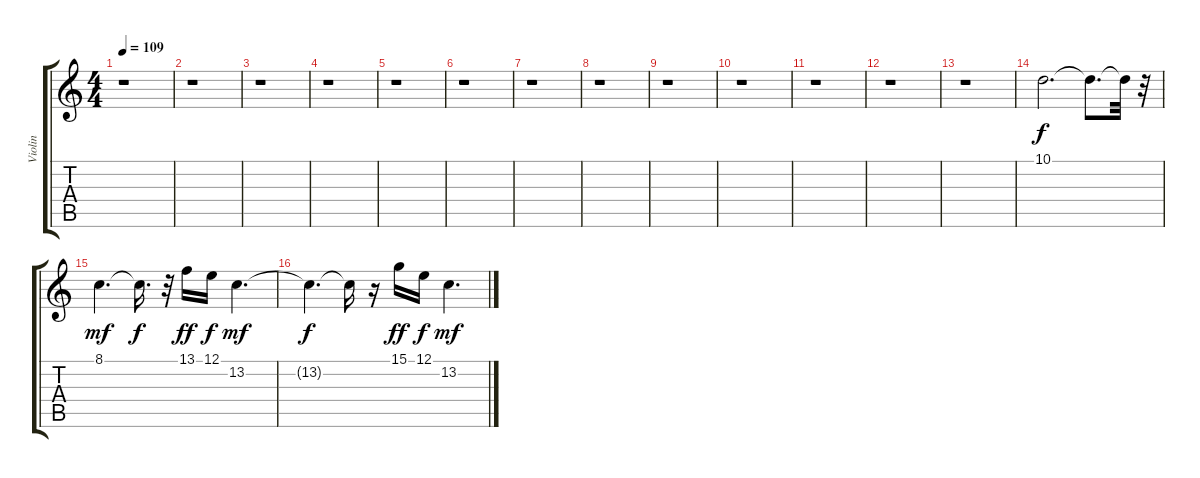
\track ("Violin" "Violin") {instrument violin}
\staff {score tabs}
\tuning (E4 B3 G3 D3 A2 E2) {hide}
\ts (4 4)
\tempo 109
\clef g2
\ks c
r.1{dy f} |
r.1 |
r.1 |
r.1 |
r.1 |
r.1 |
r.1 |
r.1 |
r.1 |
r.1 |
r.1 |
r.1 |
r.1 |
10.1.2{d} 10.1{t}.8{d} 10.1{t}.32 r.32 |
8.1.4{d dy mf} 8.1{t}.16{d dy f} r.32 13.1.16{dy ff} 12.1.16{dy f} 13.2.4{d dy mf} |
13.2{t}.4{d dy f} 13.2{t}.16 r.16 15.1.16{dy ff} 12.1.16{dy f} 13.2.4{d dy mf}
